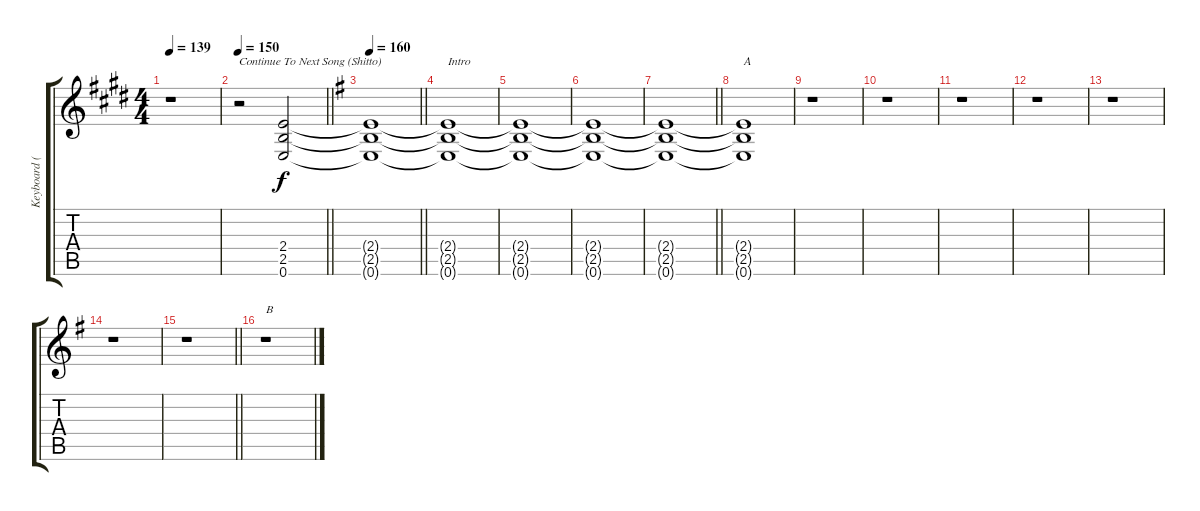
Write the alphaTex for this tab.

\track ("Keyboard (Sampled E-Guitar)" "Keyboard (") {instrument distortionguitar}
\staff {score tabs}
\tuning (E4 B3 G3 D3 A2 E2) {hide}
\ts (4 4)
\tempo 139
\clef g2
\ks e
r.1{dy f} |
\tempo 150
\barLineRight lightlight
r.2{txt "Continue To Next Song (Shitto)"} (2.4 2.5 0.6).2{instrument synthstrings2} |
\tempo 160
\barLineRight lightlight
\ks g
(2.4{t} 2.5{t} 0.6{t}).1 |
(2.4{t} 2.5{t} 0.6{t}).1{txt "Intro"} |
(2.4{t} 2.5{t} 0.6{t}).1 |
(2.4{t} 2.5{t} 0.6{t}).1 |
\barLineRight lightlight
(2.4{t} 2.5{t} 0.6{t}).1 |
(2.4{t} 2.5{t} 0.6{t}).1{txt "A"} |
r.1 |
r.1 |
r.1 |
r.1 |
r.1 |
r.1 |
\barLineRight lightlight
r.1 |
r.1{txt "B"}
